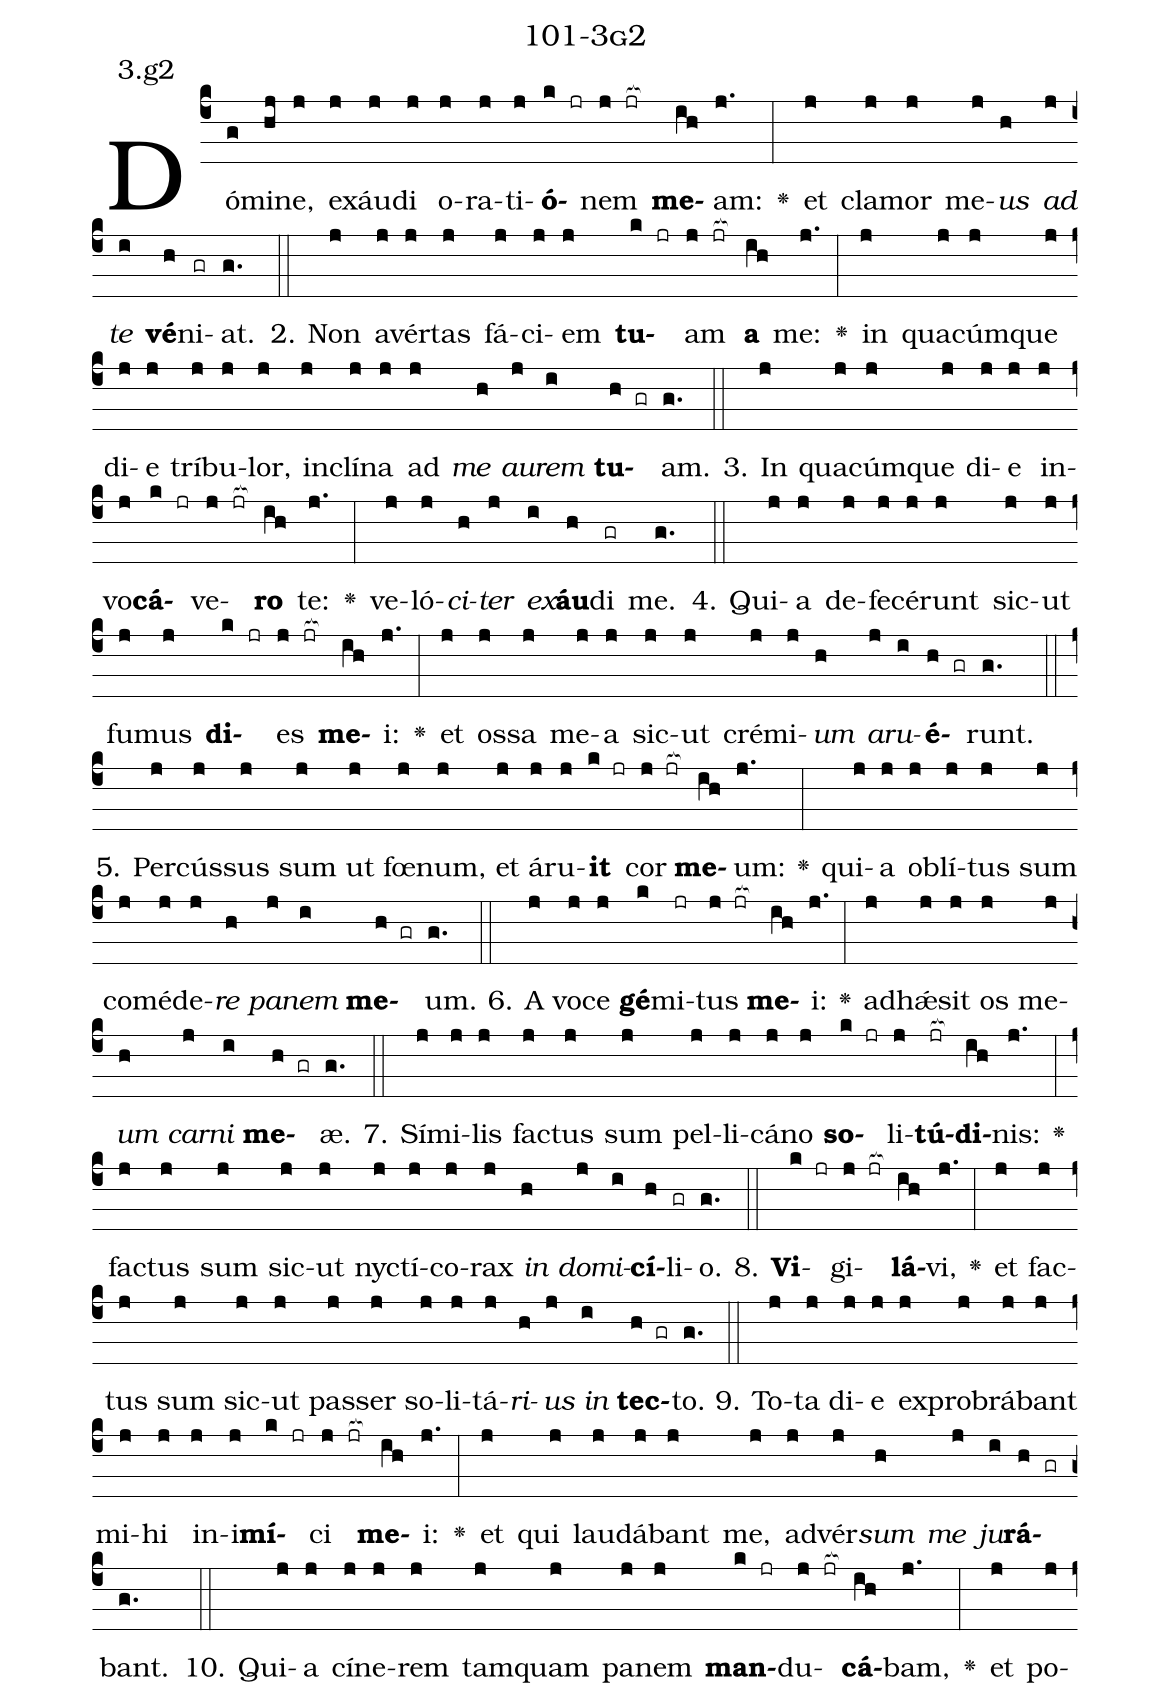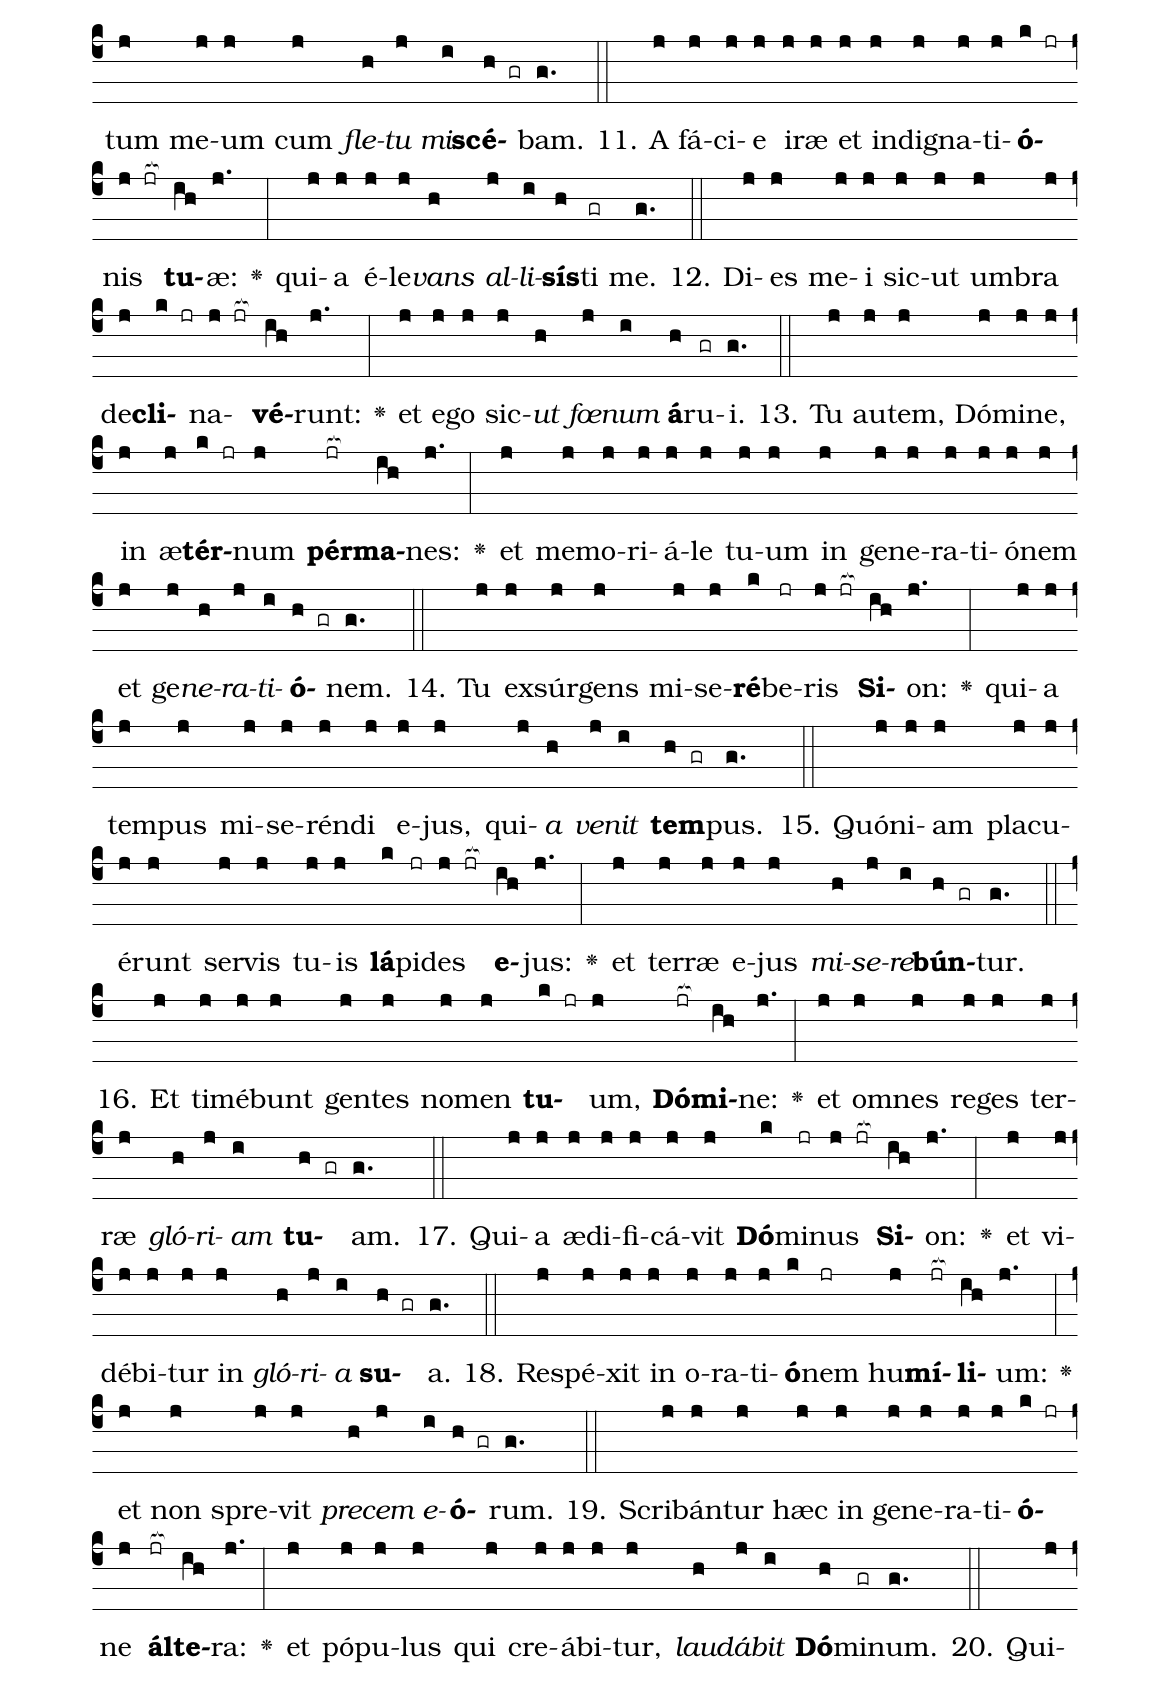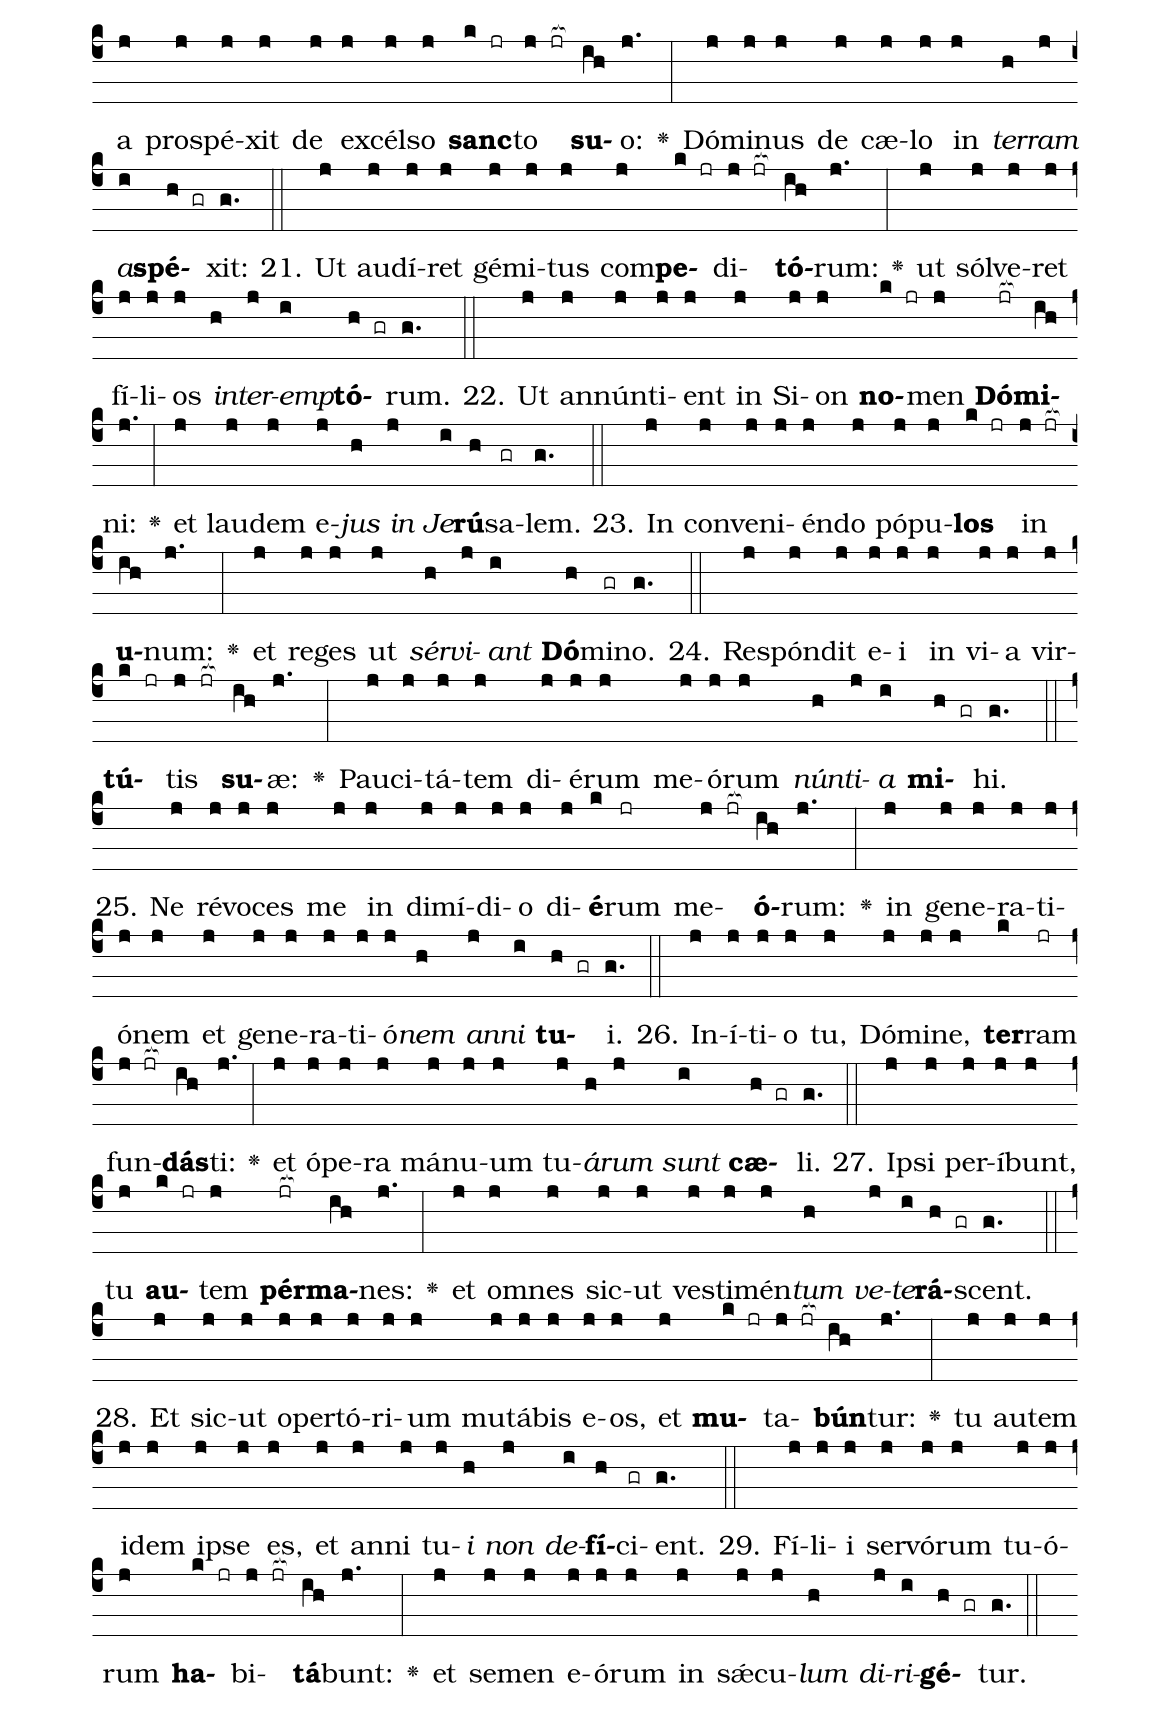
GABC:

name: 101-3g2;
annotation: 3.g2;
%%
(c4)Dó(g)mi(hj)ne,(j) ex(j)áu(j)di(j) o(j)ra(j)ti(j)<b>ó</b>(k jr)nem(j jr[ocb:1{]) <b>me</b>(ih[ocb:0}])am:(j.) <v>\greheightstar</v>(:) et(j) cla(j)mor(j) me(j)<i>us</i>(h) <i>ad</i>(j) <i>te</i>(i) <b>vé</b>(h)ni(gr)at.(g.) (::)
2. Non(j) a(j)vér(j)tas(j) fá(j)ci(j)em(j) <b>tu</b>(k jr)am(j jr[ocb:1{]) <b>a</b>(ih[ocb:0}]) me:(j.) <v>\greheightstar</v>(:) in(j) qua(j)cúm(j)que(j) di(j)e(j) trí(j)bu(j)lor,(j) in(j)clí(j)na(j) ad(j) <i>me</i>(h) <i>au</i>(j)<i>rem</i>(i) <b>tu</b>(h gr)am.(g.) (::)
3. In(j) qua(j)cúm(j)que(j) di(j)e(j) in(j)vo(j)<b>cá</b>(k jr)ve(j jr[ocb:1{])<b>ro</b>(ih[ocb:0}]) te:(j.) <v>\greheightstar</v>(:) ve(j)ló(j)<i>ci</i>(h)<i>ter</i>(j) <i>ex</i>(i)<b>áu</b>(h)di(gr) me.(g.) (::)
4. Qui(j)a(j) de(j)fe(j)cé(j)runt(j) sic(j)ut(j) fu(j)mus(j) <b>di</b>(k jr)es(j jr[ocb:1{]) <b>me</b>(ih[ocb:0}])i:(j.) <v>\greheightstar</v>(:) et(j) os(j)sa(j) me(j)a(j) sic(j)ut(j) cré(j)mi(j)<i>um</i>(h) <i>a</i>(j)<i>ru</i>(i)<b>é</b>(h gr)runt.(g.) (::)
5. Per(j)cús(j)sus(j) sum(j) ut(j) fœ(j)num,(j) et(j) á(j)ru(j)<b>it</b>(k jr) cor(j jr[ocb:1{]) <b>me</b>(ih[ocb:0}])um:(j.) <v>\greheightstar</v>(:) qui(j)a(j) ob(j)lí(j)tus(j) sum(j) com(j)é(j)de(j)<i>re</i>(h) <i>pa</i>(j)<i>nem</i>(i) <b>me</b>(h gr)um.(g.) (::)
6. A(j) vo(j)ce(j) <b>gé</b>(k)mi(jr)tus(j jr[ocb:1{]) <b>me</b>(ih[ocb:0}])i:(j.) <v>\greheightstar</v>(:) ad(j)hǽ(j)sit(j) os(j) me(j)<i>um</i>(h) <i>car</i>(j)<i>ni</i>(i) <b>me</b>(h gr)æ.(g.) (::)
7. Sí(j)mi(j)lis(j) fac(j)tus(j) sum(j) pel(j)li(j)cá(j)no(j) <b>so</b>(k jr)li(j)<b>tú</b>(jr[ocb:1{])<b>di</b>(ih[ocb:0}])nis:(j.) <v>\greheightstar</v>(:) fac(j)tus(j) sum(j) sic(j)ut(j) nyc(j)tí(j)co(j)rax(j) <i>in</i>(h) <i>do</i>(j)<i>mi</i>(i)<b>cí</b>(h)li(gr)o.(g.) (::)
8. <b>Vi</b>(k jr)gi(j jr[ocb:1{])<b>lá</b>(ih[ocb:0}])vi,(j.) <v>\greheightstar</v>(:) et(j) fac(j)tus(j) sum(j) sic(j)ut(j) pas(j)ser(j) so(j)li(j)tá(j)<i>ri</i>(h)<i>us</i>(j) <i>in</i>(i) <b>tec</b>(h gr)to.(g.) (::)
9. To(j)ta(j) di(j)e(j) ex(j)pro(j)brá(j)bant(j) mi(j)hi(j) in(j)i(j)<b>mí</b>(k jr)ci(j jr[ocb:1{]) <b>me</b>(ih[ocb:0}])i:(j.) <v>\greheightstar</v>(:) et(j) qui(j) lau(j)dá(j)bant(j) me,(j) ad(j)vér(j)<i>sum</i>(h) <i>me</i>(j) <i>ju</i>(i)<b>rá</b>(h gr)bant.(g.) (::)
10. Qui(j)a(j) cí(j)ne(j)rem(j) tam(j)quam(j) pa(j)nem(j) <b>man</b>(k jr)du(j jr[ocb:1{])<b>cá</b>(ih[ocb:0}])bam,(j.) <v>\greheightstar</v>(:) et(j) po(j)tum(j) me(j)um(j) cum(j) <i>fle</i>(h)<i>tu</i>(j) <i>mi</i>(i)<b>scé</b>(h gr)bam.(g.) (::)
11. A(j) fá(j)ci(j)e(j) i(j)ræ(j) et(j) in(j)di(j)gna(j)ti(j)<b>ó</b>(k jr)nis(j jr[ocb:1{]) <b>tu</b>(ih[ocb:0}])æ:(j.) <v>\greheightstar</v>(:) qui(j)a(j) é(j)le(j)<i>vans</i>(h) <i>al</i>(j)<i>li</i>(i)<b>sís</b>(h)ti(gr) me.(g.) (::)
12. Di(j)es(j) me(j)i(j) sic(j)ut(j) um(j)bra(j) de(j)<b>cli</b>(k jr)na(j jr[ocb:1{])<b>vé</b>(ih[ocb:0}])runt:(j.) <v>\greheightstar</v>(:) et(j) e(j)go(j) sic(j)<i>ut</i>(h) <i>fœ</i>(j)<i>num</i>(i) <b>á</b>(h)ru(gr)i.(g.) (::)
13. Tu(j) au(j)tem,(j) Dó(j)mi(j)ne,(j) in(j) æ(j)<b>tér</b>(k jr)num(j) <b>pér</b>(jr[ocb:1{])<b>ma</b>(ih[ocb:0}])nes:(j.) <v>\greheightstar</v>(:) et(j) me(j)mo(j)ri(j)á(j)le(j) tu(j)um(j) in(j) ge(j)ne(j)ra(j)ti(j)ó(j)nem(j) et(j) ge(j)<i>ne</i>(h)<i>ra</i>(j)<i>ti</i>(i)<b>ó</b>(h gr)nem.(g.) (::)
14. Tu(j) ex(j)súr(j)gens(j) mi(j)se(j)<b>ré</b>(k)be(jr)ris(j jr[ocb:1{]) <b>Si</b>(ih[ocb:0}])on:(j.) <v>\greheightstar</v>(:) qui(j)a(j) tem(j)pus(j) mi(j)se(j)rén(j)di(j) e(j)jus,(j) qui(j)<i>a</i>(h) <i>ve</i>(j)<i>nit</i>(i) <b>tem</b>(h gr)pus.(g.) (::)
15. Quón(j)i(j)am(j) pla(j)cu(j)é(j)runt(j) ser(j)vis(j) tu(j)is(j) <b>lá</b>(k)pi(jr)des(j jr[ocb:1{]) <b>e</b>(ih[ocb:0}])jus:(j.) <v>\greheightstar</v>(:) et(j) ter(j)ræ(j) e(j)jus(j) <i>mi</i>(h)<i>se</i>(j)<i>re</i>(i)<b>bún</b>(h gr)tur.(g.) (::)
16. Et(j) ti(j)mé(j)bunt(j) gen(j)tes(j) no(j)men(j) <b>tu</b>(k jr)um,(j) <b>Dó</b>(jr[ocb:1{])<b>mi</b>(ih[ocb:0}])ne:(j.) <v>\greheightstar</v>(:) et(j) om(j)nes(j) re(j)ges(j) ter(j)ræ(j) <i>gló</i>(h)<i>ri</i>(j)<i>am</i>(i) <b>tu</b>(h gr)am.(g.) (::)
17. Qui(j)a(j) æ(j)di(j)fi(j)cá(j)vit(j) <b>Dó</b>(k)mi(jr)nus(j jr[ocb:1{]) <b>Si</b>(ih[ocb:0}])on:(j.) <v>\greheightstar</v>(:) et(j) vi(j)dé(j)bi(j)tur(j) in(j) <i>gló</i>(h)<i>ri</i>(j)<i>a</i>(i) <b>su</b>(h gr)a.(g.) (::)
18. Re(j)spé(j)xit(j) in(j) o(j)ra(j)ti(j)<b>ó</b>(k)nem(jr) hu(j)<b>mí</b>(jr[ocb:1{])<b>li</b>(ih[ocb:0}])um:(j.) <v>\greheightstar</v>(:) et(j) non(j) spre(j)vit(j) <i>pre</i>(h)<i>cem</i>(j) <i>e</i>(i)<b>ó</b>(h gr)rum.(g.) (::)
19. Scri(j)bán(j)tur(j) hæc(j) in(j) ge(j)ne(j)ra(j)ti(j)<b>ó</b>(k jr)ne(j) <b>ál</b>(jr[ocb:1{])<b>te</b>(ih[ocb:0}])ra:(j.) <v>\greheightstar</v>(:) et(j) pó(j)pu(j)lus(j) qui(j) cre(j)á(j)bi(j)tur,(j) <i>lau</i>(h)<i>dá</i>(j)<i>bit</i>(i) <b>Dó</b>(h)mi(gr)num.(g.) (::)
20. Qui(j)a(j) pro(j)spé(j)xit(j) de(j) ex(j)cél(j)so(j) <b>sanc</b>(k jr)to(j jr[ocb:1{]) <b>su</b>(ih[ocb:0}])o:(j.) <v>\greheightstar</v>(:) Dó(j)mi(j)nus(j) de(j) cæ(j)lo(j) in(j) <i>ter</i>(h)<i>ram</i>(j) <i>a</i>(i)<b>spé</b>(h gr)xit:(g.) (::)
21. Ut(j) au(j)dí(j)ret(j) gé(j)mi(j)tus(j) com(j)<b>pe</b>(k jr)di(j jr[ocb:1{])<b>tó</b>(ih[ocb:0}])rum:(j.) <v>\greheightstar</v>(:) ut(j) sól(j)ve(j)ret(j) fí(j)li(j)os(j) <i>in</i>(h)<i>ter</i>(j)<i>emp</i>(i)<b>tó</b>(h gr)rum.(g.) (::)
22. Ut(j) an(j)nún(j)ti(j)ent(j) in(j) Si(j)on(j) <b>no</b>(k jr)men(j) <b>Dó</b>(jr[ocb:1{])<b>mi</b>(ih[ocb:0}])ni:(j.) <v>\greheightstar</v>(:) et(j) lau(j)dem(j) e(j)<i>jus</i>(h) <i>in</i>(j) <i>Je</i>(i)<b>rú</b>(h)sa(gr)lem.(g.) (::)
23. In(j) con(j)ve(j)ni(j)én(j)do(j) pó(j)pu(j)<b>los</b>(k jr) in(j jr[ocb:1{]) <b>u</b>(ih[ocb:0}])num:(j.) <v>\greheightstar</v>(:) et(j) re(j)ges(j) ut(j) <i>sér</i>(h)<i>vi</i>(j)<i>ant</i>(i) <b>Dó</b>(h)mi(gr)no.(g.) (::)
24. Re(j)spón(j)dit(j) e(j)i(j) in(j) vi(j)a(j) vir(j)<b>tú</b>(k jr)tis(j jr[ocb:1{]) <b>su</b>(ih[ocb:0}])æ:(j.) <v>\greheightstar</v>(:) Pau(j)ci(j)tá(j)tem(j) di(j)é(j)rum(j) me(j)ó(j)rum(j) <i>nún</i>(h)<i>ti</i>(j)<i>a</i>(i) <b>mi</b>(h gr)hi.(g.) (::)
25. Ne(j) ré(j)vo(j)ces(j) me(j) in(j) di(j)mí(j)di(j)o(j) di(j)<b>é</b>(k)rum(jr) me(j jr[ocb:1{])<b>ó</b>(ih[ocb:0}])rum:(j.) <v>\greheightstar</v>(:) in(j) ge(j)ne(j)ra(j)ti(j)ó(j)nem(j) et(j) ge(j)ne(j)ra(j)ti(j)ó(j)<i>nem</i>(h) <i>an</i>(j)<i>ni</i>(i) <b>tu</b>(h gr)i.(g.) (::)
26. In(j)í(j)ti(j)o(j) tu,(j) Dó(j)mi(j)ne,(j) <b>ter</b>(k)ram(jr) fun(j jr[ocb:1{])<b>dás</b>(ih[ocb:0}])ti:(j.) <v>\greheightstar</v>(:) et(j) ó(j)pe(j)ra(j) má(j)nu(j)um(j) tu(j)<i>á</i>(h)<i>rum</i>(j) <i>sunt</i>(i) <b>cæ</b>(h gr)li.(g.) (::)
27. Ip(j)si(j) per(j)í(j)bunt,(j) tu(j) <b>au</b>(k jr)tem(j) <b>pér</b>(jr[ocb:1{])<b>ma</b>(ih[ocb:0}])nes:(j.) <v>\greheightstar</v>(:) et(j) om(j)nes(j) sic(j)ut(j) ves(j)ti(j)mén(j)<i>tum</i>(h) <i>ve</i>(j)<i>te</i>(i)<b>rá</b>(h gr)scent.(g.) (::)
28. Et(j) sic(j)ut(j) o(j)per(j)tó(j)ri(j)um(j) mu(j)tá(j)bis(j) e(j)os,(j) et(j) <b>mu</b>(k jr)ta(j jr[ocb:1{])<b>bún</b>(ih[ocb:0}])tur:(j.) <v>\greheightstar</v>(:) tu(j) au(j)tem(j) i(j)dem(j) ip(j)se(j) es,(j) et(j) an(j)ni(j) tu(j)<i>i</i>(h) <i>non</i>(j) <i>de</i>(i)<b>fí</b>(h)ci(gr)ent.(g.) (::)
29. Fí(j)li(j)i(j) ser(j)vó(j)rum(j) tu(j)ó(j)rum(j) <b>ha</b>(k jr)bi(j jr[ocb:1{])<b>tá</b>(ih[ocb:0}])bunt:(j.) <v>\greheightstar</v>(:) et(j) se(j)men(j) e(j)ó(j)rum(j) in(j) sǽ(j)cu(j)<i>lum</i>(h) <i>di</i>(j)<i>ri</i>(i)<b>gé</b>(h gr)tur.(g.) (::)
